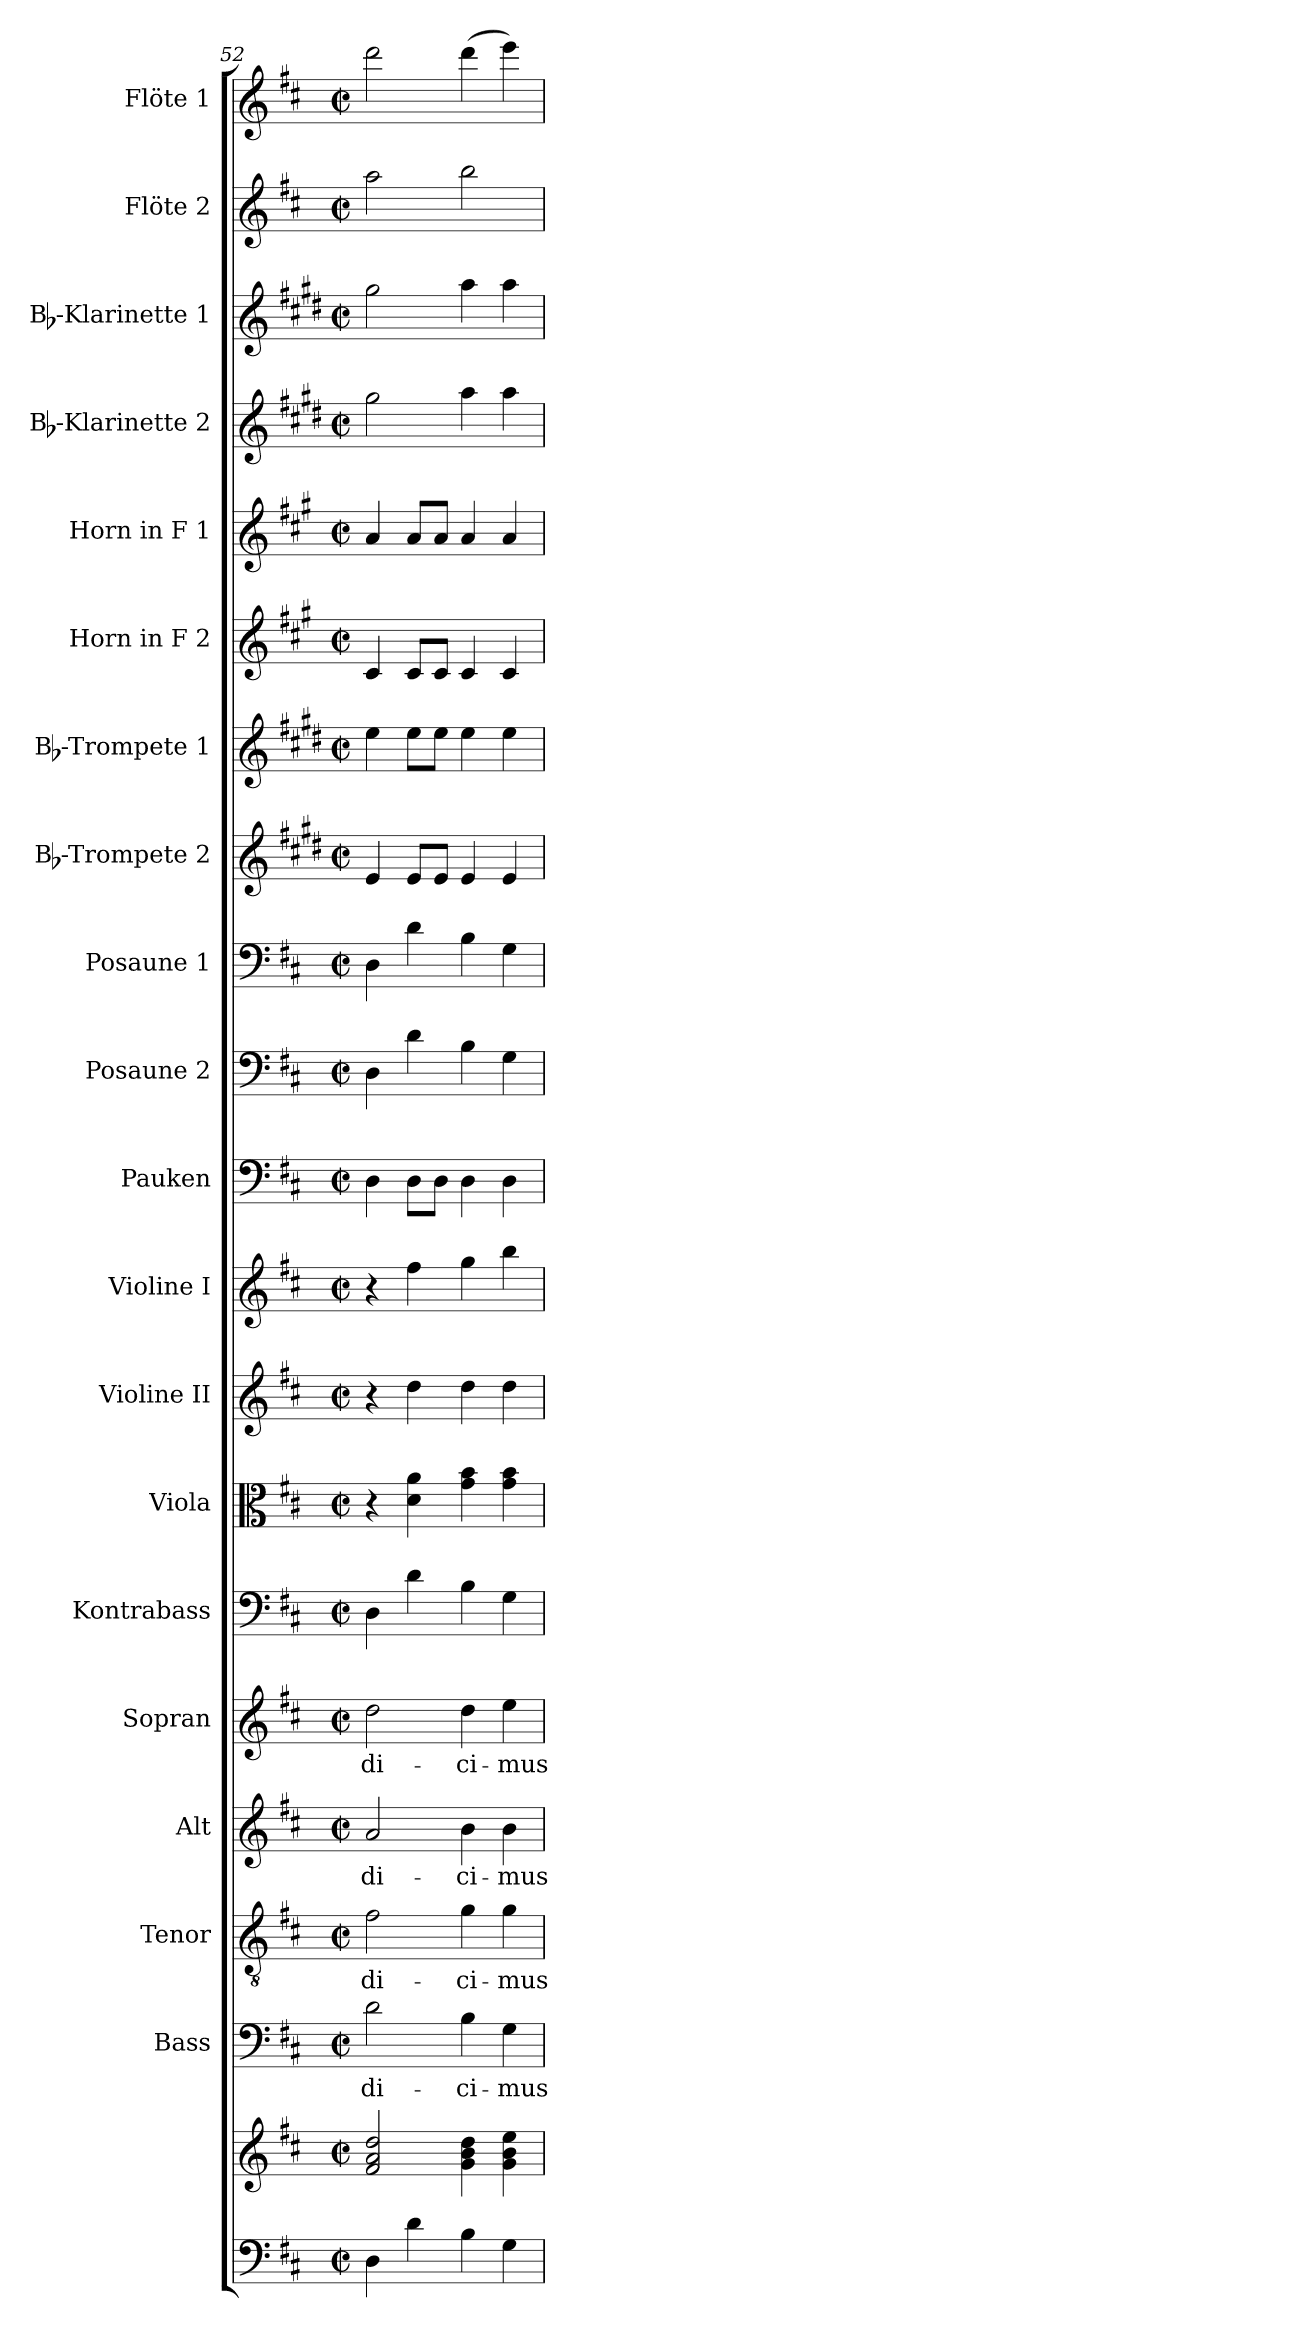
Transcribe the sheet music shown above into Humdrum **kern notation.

**kern	**kern	**kern	**text	**kern	**text	**kern	**text	**kern	**text	**kern	**kern	**kern	**kern	**kern	**kern	**kern	**kern	**kern	**kern	**kern	**kern	**kern	**kern	**kern
*part20	*part20	*part19	*part19	*part18	*part18	*part17	*part17	*part16	*part16	*part15	*part14	*part13	*part12	*part11	*part10	*part9	*part8	*part7	*part6	*part5	*part4	*part3	*part2	*part1
*staff21	*staff20	*staff19	*staff19	*staff18	*staff18	*staff17	*staff17	*staff16	*staff16	*staff15	*staff14	*staff13	*staff12	*staff11	*staff10	*staff9	*staff8	*staff7	*staff6	*staff5	*staff4	*staff3	*staff2	*staff1
*	*	*I"Bass	*	*I"Tenor	*	*I"Alt	*	*I"Sopran	*	*I"Kontrabass	*I"Viola	*I"Violine II	*I"Violine I	*I"Pauken	*I"Posaune 2	*I"Posaune 1	*I"Bb-Trompete 2	*I"Bb-Trompete 1	*I"Horn in F 2	*I"Horn in F 1	*I"Bb-Klarinette 2	*I"Bb-Klarinette 1	*I"Flöte 2	*I"Flöte 1
*	*	*I'B.	*	*I'T.	*	*I'A.	*	*I'S.	*	*I'Kb.	*I'Vla.	*I'Vl. II	*I'Vl. I	*I'Pk.	*I'Pos. 2	*I'Pos. 1	*I'Bb Trp. 2	*I'Bb Trp. 1	*	*	*I'Bb Kl. 2	*I'Bb Kl. 1	*I'Fl. 2	*I'Fl. 1
*clefF4	*clefG2	*clefF4	*	*clefGv2	*	*clefG2	*	*clefG2	*	*clefF4	*clefC3	*clefG2	*clefG2	*clefF4	*clefF4	*clefF4	*clefG2	*clefG2	*clefG2	*clefG2	*clefG2	*clefG2	*clefG2	*clefG2
*	*	*	*	*	*	*	*	*	*	*ITrd7c12	*	*	*	*	*	*	*ITrd1c2	*ITrd1c2	*ITrd4c7	*ITrd4c7	*ITrd1c2	*ITrd1c2	*	*
*k[f#c#]	*k[f#c#]	*k[f#c#]	*	*k[f#c#]	*	*k[f#c#]	*	*k[f#c#]	*	*k[f#c#]	*k[f#c#]	*k[f#c#]	*k[f#c#]	*k[f#c#]	*k[f#c#]	*k[f#c#]	*k[f#c#]	*k[f#c#]	*k[f#c#]	*k[f#c#]	*k[f#c#]	*k[f#c#]	*k[f#c#]	*k[f#c#]
*D:	*D:	*D:	*	*D:	*	*D:	*	*D:	*	*D:	*D:	*D:	*D:	*D:	*D:	*D:	*D:	*D:	*D:	*D:	*D:	*D:	*D:	*D:
*M2/2	*M2/2	*M2/2	*	*M2/2	*	*M2/2	*	*M2/2	*	*M2/2	*M2/2	*M2/2	*M2/2	*M2/2	*M2/2	*M2/2	*M2/2	*M2/2	*M2/2	*M2/2	*M2/2	*M2/2	*M2/2	*M2/2
*met(c|)	*met(c|)	*met(c|)	*	*met(c|)	*	*met(c|)	*	*met(c|)	*	*met(c|)	*met(c|)	*met(c|)	*met(c|)	*met(c|)	*met(c|)	*met(c|)	*met(c|)	*met(c|)	*met(c|)	*met(c|)	*met(c|)	*met(c|)	*met(c|)	*met(c|)
=52	=52	=52	=52	=52	=52	=52	=52	=52	=52	=52	=52	=52	=52	=52	=52	=52	=52	=52	=52	=52	=52	=52	=52	=52
!	!	!	!LO:LY:b	!	!LO:LY:b	!	!LO:LY:b	!	!LO:LY:b	!	!	!	!	!	!	!	!	!	!	!	!	!	!	!
4D\	2f#/ 2a/ 2dd/	2d\	-di-	2f#\	-di-	2a/	-di-	2dd\	-di-	4DD\	4r	4r	4r	4D\	4D\	4D\	4d/	4dd\	4F#/	4d/	2ff#\	2ff#\	2aa\	2ddd\
4d\	.	.	.	.	.	.	.	.	.	4D\	4d\ 4a\	4dd\	4ff#\	8D\L	4d\	4d\	8d/L	8dd\L	8F#/L	8d/L	.	.	.	.
.	.	.	.	.	.	.	.	.	.	.	.	.	.	8D\J	.	.	8d/J	8dd\J	8F#/J	8d/J	.	.	.	.
!	!	!	!LO:LY:b	!	!LO:LY:b	!	!LO:LY:b	!	!LO:LY:b	!	!	!	!	!	!	!	!	!	!	!	!	!	!	!
4B\	4g\ 4b\ 4dd\	4B\	-ci-	4g\	-ci-	4b\	-ci-	4dd\	-ci-	4BB\	4g\ 4b\	4dd\	4gg\	4D\	4B\	4B\	4d/	4dd\	4F#/	4d/	4gg\	4gg\	2bb\	(>4ddd\
!	!	!	!LO:LY:b	!	!LO:LY:b	!	!LO:LY:b	!	!LO:LY:b	!	!	!	!	!	!	!	!	!	!	!	!	!	!	!
4G\	4g\ 4b\ 4ee\	4G\	-mus	4g\	-mus	4b\	-mus	4ee\	-mus	4GG\	4g\ 4b\	4dd\	4bb\	4D\	4G\	4G\	4d/	4dd\	4F#/	4d/	4gg\	4gg\	.	4eee\)
=	=	=	=	=	=	=	=	=	=	=	=	=	=	=	=	=	=	=	=	=	=	=	=	=
*-	*-	*-	*-	*-	*-	*-	*-	*-	*-	*-	*-	*-	*-	*-	*-	*-	*-	*-	*-	*-	*-	*-	*-	*-
